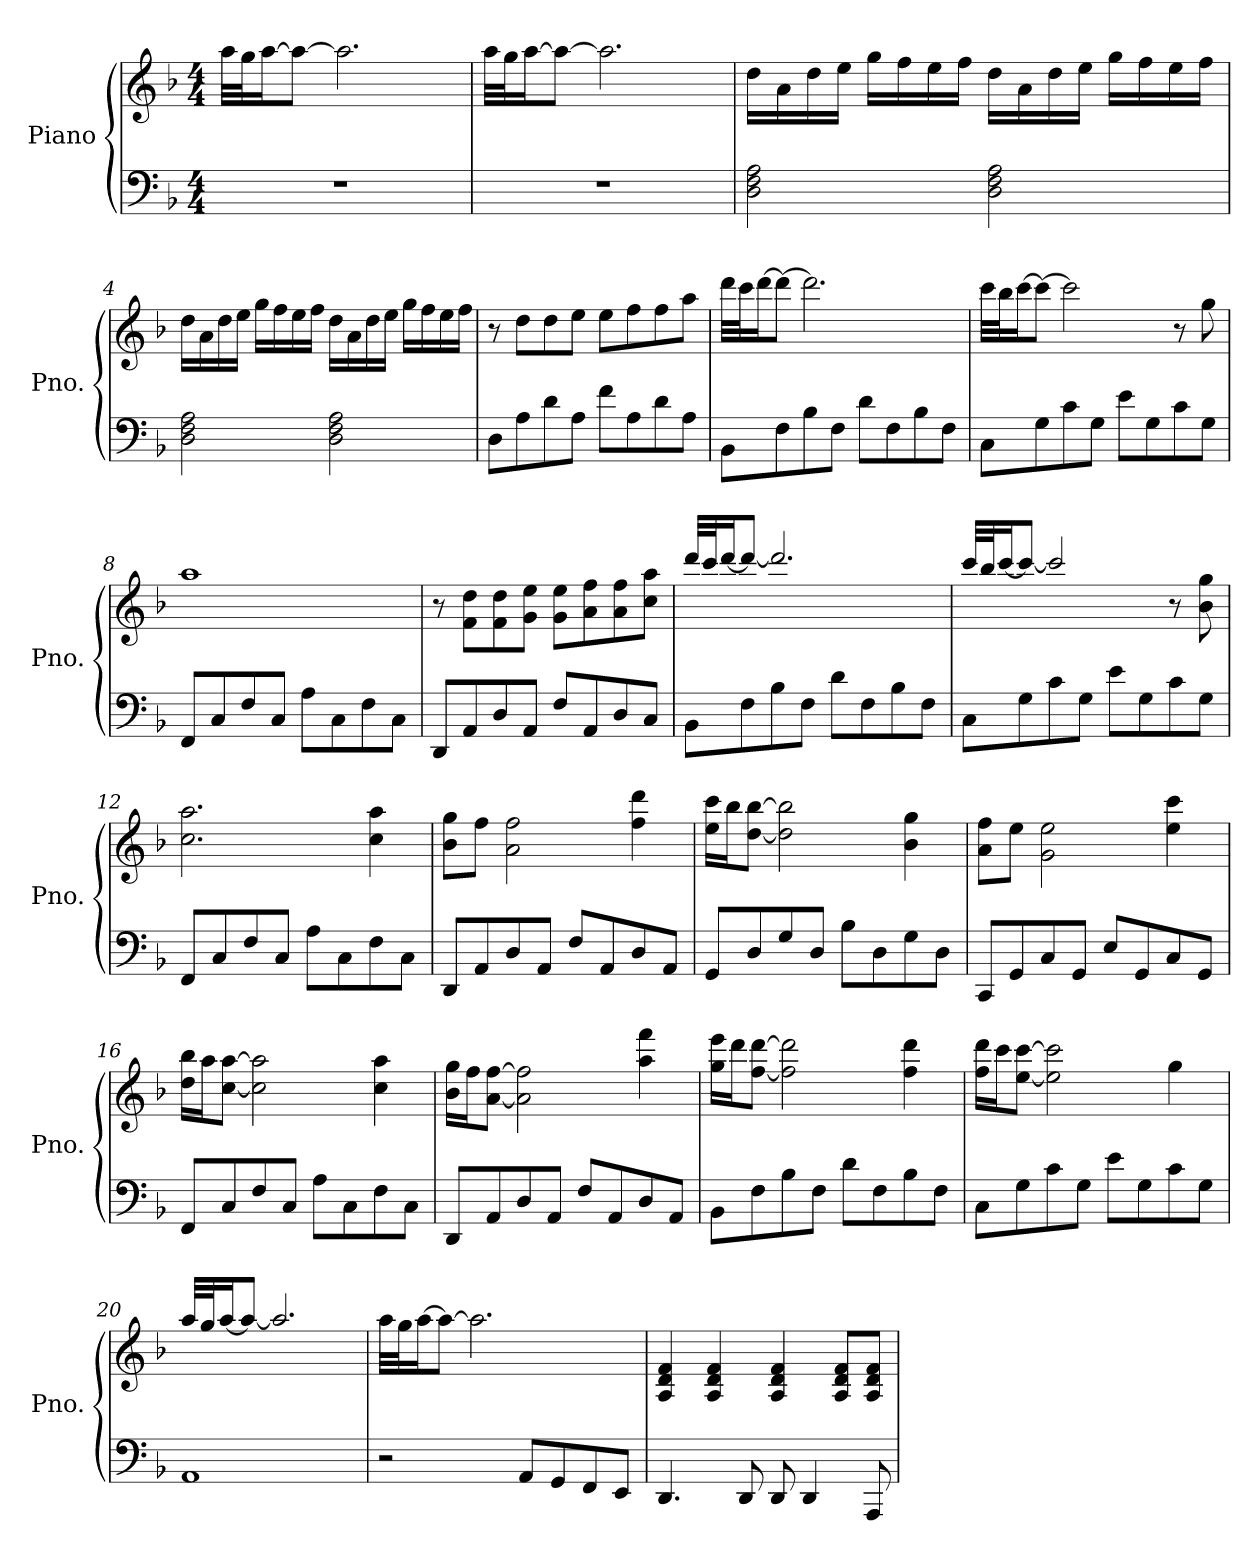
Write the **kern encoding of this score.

**kern	**kern
*part1	*part1
*staff2	*staff1
*I"Piano	*
*I'Pno.	*
*clefF4	*clefG2
*k[b-]	*k[b-]
*M4/4	*M4/4
=1	=1
1r	32aa\LLL
.	32gg\J
.	[16aa\J
.	8aa\J_
.	2.aa\]
=2	=2
1r	32aa\LLL
.	32gg\J
.	[16aa\J
.	8aa\J_
.	2.aa\]
=3	=3
2D\ 2F\ 2A\	16dd\LL
.	16a\
.	16dd\
.	16ee\JJ
.	16gg\LL
.	16ff\
.	16ee\
.	16ff\JJ
2D\ 2F\ 2A\	16dd\LL
.	16a\
.	16dd\
.	16ee\JJ
.	16gg\LL
.	16ff\
.	16ee\
.	16ff\JJ
!!LO:LB:g=z
=4	=4
2D\ 2F\ 2A\	16dd\LL
.	16a\
.	16dd\
.	16ee\JJ
.	16gg\LL
.	16ff\
.	16ee\
.	16ff\JJ
2D\ 2F\ 2A\	16dd\LL
.	16a\
.	16dd\
.	16ee\JJ
.	16gg\LL
.	16ff\
.	16ee\
.	16ff\JJ
=5	=5
8D\L	8r
8A\	8dd\L
8d\	8dd\
8A\J	8ee\J
8f\L	8ee\L
8A\	8ff\
8d\	8ff\
8A\J	8aa\J
=6	=6
8BB-\L	32ddd\LLL
.	32ccc\J
.	[16ddd\J
8F\	8ddd\J_
8B-\	2.ddd\]
8F\J	.
8d\L	.
8F\	.
8B-\	.
8F\J	.
!!LO:LB:g=z
=7	=7
8C\L	32ccc\LLL
.	32bb-\J
.	[16ccc\J
8G\	8ccc\J_
8c\	2ccc\]
8G\J	.
8e\L	.
8G\	.
8c\	8r
8G\J	8gg\
=8	=8
8FF/L	1aa
8C/	.
8F/	.
8C/J	.
8A\L	.
8C\	.
8F\	.
8C\J	.
=9	=9
8DD/L	8r
8AA/	8f\ 8dd\L
8D/	8f\ 8dd\
8AA/J	8g\ 8ee\J
8F/L	8g\ 8ee\L
8AA/	8a\ 8ff\
8D/	8a\ 8ff\
8C/J	8cc\ 8aa\J
!!LO:LB:g=z
=10	=10
8BB-\L	32ddd/LLL
.	32ccc/J
.	[16ddd/J
8F\	8ddd/J_
8B-\	2.ddd/]
8F\J	.
8d\L	.
8F\	.
8B-\	.
8F\J	.
=11	=11
8C\L	32ccc/LLL
.	32bb-/J
.	[16ccc/J
8G\	8ccc/J_
8c\	2ccc/]
8G\J	.
8e\L	.
8G\	.
8c\	8r
8G\J	8b-\ 8gg\
=12	=12
8FF/L	2.cc\ 2.aa\
8C/	.
8F/	.
8C/J	.
8A\L	.
8C\	.
8F\	4cc\ 4aa\
8C\J	.
!!LO:LB:g=z
=13	=13
8DD/L	8b-\ 8gg\L
8AA/	8ff\J
8D/	2a\ 2ff\
8AA/J	.
8F/L	.
8AA/	.
8D/	4ff\ 4ddd\
8AA/J	.
=14	=14
8GG/L	16ee\ 16ccc\LL
.	16bb-\J
8D/	[8dd\ [8bb-\J
8G/	2dd\] 2bb-\]
8D/J	.
8B-\L	.
8D\	.
8G\	4b-\ 4gg\
8D\J	.
=15	=15
8CC/L	8a\ 8ff\L
8GG/	8ee\J
8C/	2g\ 2ee\
8GG/J	.
8E/L	.
8GG/	.
8C/	4ee\ 4ccc\
8GG/J	.
!!LO:PB:g=z
=16	=16
8FF/L	16dd\ 16bb-\LL
.	16aa\J
8C/	[8cc\ [8aa\J
8F/	2cc\] 2aa\]
8C/J	.
8A\L	.
8C\	.
8F\	4cc\ 4aa\
8C\J	.
=17	=17
8DD/L	16b-\ 16gg\LL
.	16ff\J
8AA/	[8a\ [8ff\J
8D/	2a\] 2ff\]
8AA/J	.
8F/L	.
8AA/	.
8D/	4aa\ 4fff\
8AA/J	.
=18	=18
8BB-\L	16gg\ 16eee\LL
.	16ddd\J
8F\	[8ff\ [8ddd\J
8B-\	2ff\] 2ddd\]
8F\J	.
8d\L	.
8F\	.
8B-\	4ff\ 4ddd\
8F\J	.
!!LO:LB:g=z
=19	=19
8C\L	16ff\ 16ddd\LL
.	16ccc\J
8G\	[8ee\ [8ccc\J
8c\	2ee\] 2ccc\]
8G\J	.
8e\L	.
8G\	.
8c\	4gg\
8G\J	.
=20	=20
1AA	32aa/LLL
.	32gg/J
.	[16aa/J
.	8aa/J_
.	2.aa/]
=21	=21
2r	32aa\LLL
.	32gg\J
.	[16aa\J
.	8aa\J_
.	2.aa\]
8AA/L	.
8GG/	.
8FF/	.
8EE/J	.
=22	=22
4.DD/	4A/ 4d/ 4f/
.	4A/ 4d/ 4f/
8DD/	.
8DD/	4A/ 4d/ 4f/
4DD/	.
.	8A/ 8d/ 8f/L
8AAA/	8A/ 8d/ 8f/J
=	=
*-	*-
